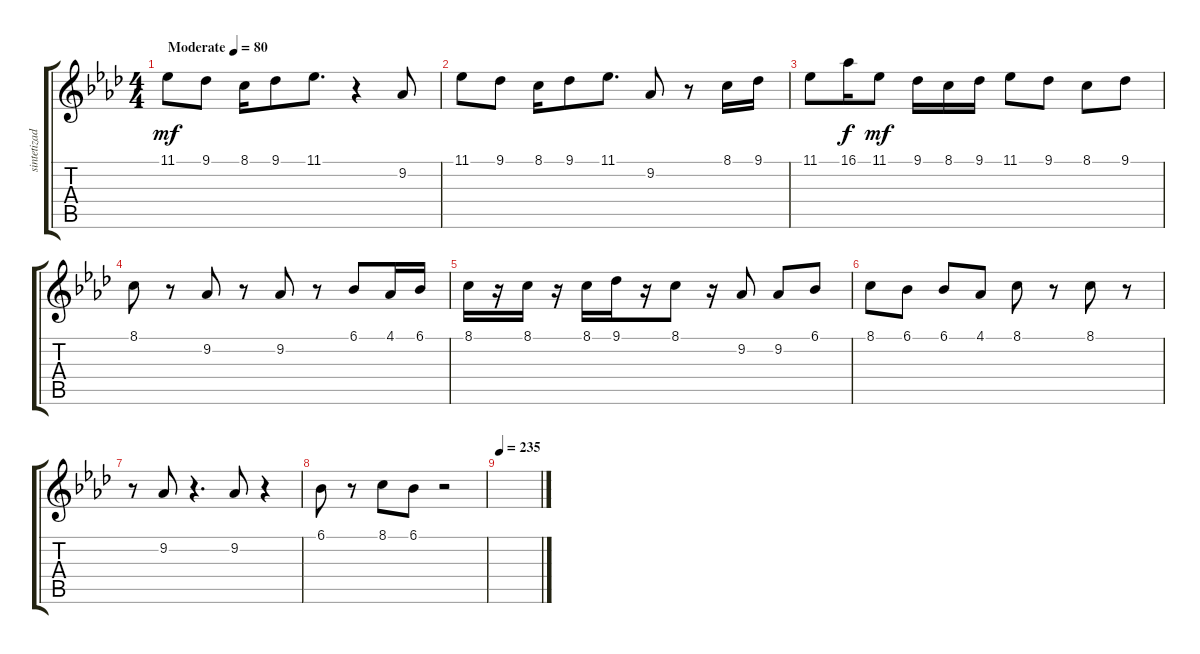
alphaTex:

\track ("sintetizador" "sintetizad") {instrument vibraphone}
\staff {score tabs}
\tuning (E4 B3 G3 D3 A2 E2) {hide}
\ts (4 4)
\tempo (80 "Moderate")
\clef g2
\ks ab
11.1.8{dy mf instrument vibraphone} 9.1.8 8.1.16 9.1.8 11.1.8{d} r.4 9.2.8 |
11.1.8 9.1.8 8.1.16 9.1.8 11.1.8{d} 9.2.8 r.8 8.1.16 9.1.16 |
11.1.8 16.1.16{dy f} 11.1.8{dy mf} 9.1.16 8.1.16 9.1.16 11.1.8 9.1.8 8.1.8 9.1.8 |
8.1.8 r.8 9.2.8 r.8 9.2.8 r.8 6.1.8 4.1.16 6.1.16 |
8.1.16 r.16 8.1.16 r.16 8.1.16 9.1.16 r.16 8.1.8 r.16 9.2.8 9.2.8 6.1.8 |
8.1.8 6.1.8 6.1.8 4.1.8 8.1.8 r.8 8.1.8 r.8 |
r.8 9.2.8 r.4{d} 9.2.8 r.4 |
6.1.8 r.8 8.1.8 6.1.8 r.2 |
\tempo 235
